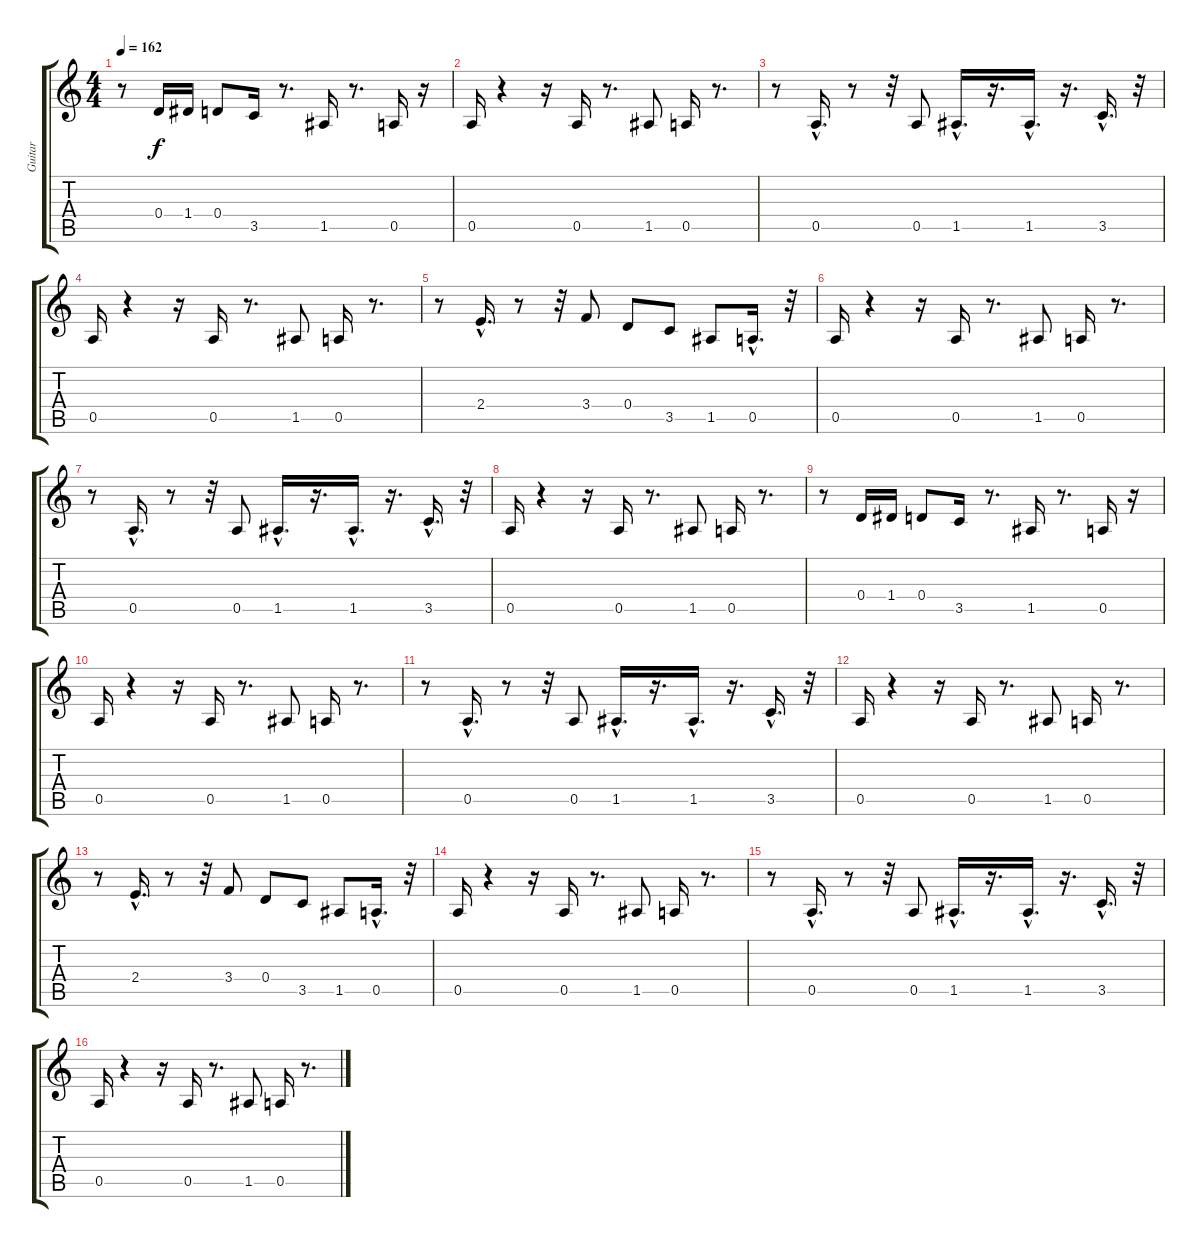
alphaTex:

\track ("Guitar" "Guitar") {instrument electricguitarclean}
\staff {score tabs}
\tuning (E4 B3 G3 D3 A2 E2) {hide}
\ts (4 4)
\tempo 162
\clef g2
\ks c
r.8{dy f} 0.4.16 1.4.16 0.4.8 3.5.16 r.8{d} 1.5.16 r.8{d} 0.5.16 r.16 |
0.5.16 r.4 r.16 0.5.16 r.8{d} 1.5.8 0.5.16 r.8{d} |
r.8 0.5{hac}.16{d} r.8 r.32 0.5.8 1.5{hac}.16{d} r.16{d} 1.5{hac}.16{d} r.16{d} 3.5{hac}.16{d} r.32 |
0.5.16 r.4 r.16 0.5.16 r.8{d} 1.5.8 0.5.16 r.8{d} |
r.8 2.4{hac}.16{d} r.8 r.32 3.4.8 0.4.8 3.5.8 1.5.8 0.5{hac}.16{d} r.32 |
0.5.16 r.4 r.16 0.5.16 r.8{d} 1.5.8 0.5.16 r.8{d} |
r.8 0.5{hac}.16{d} r.8 r.32 0.5.8 1.5{hac}.16{d} r.16{d} 1.5{hac}.16{d} r.16{d} 3.5{hac}.16{d} r.32 |
0.5.16 r.4 r.16 0.5.16 r.8{d} 1.5.8 0.5.16 r.8{d} |
r.8 0.4.16 1.4.16 0.4.8 3.5.16 r.8{d} 1.5.16 r.8{d} 0.5.16 r.16 |
0.5.16 r.4 r.16 0.5.16 r.8{d} 1.5.8 0.5.16 r.8{d} |
r.8 0.5{hac}.16{d} r.8 r.32 0.5.8 1.5{hac}.16{d} r.16{d} 1.5{hac}.16{d} r.16{d} 3.5{hac}.16{d} r.32 |
0.5.16 r.4 r.16 0.5.16 r.8{d} 1.5.8 0.5.16 r.8{d} |
r.8 2.4{hac}.16{d} r.8 r.32 3.4.8 0.4.8 3.5.8 1.5.8 0.5{hac}.16{d} r.32 |
0.5.16 r.4 r.16 0.5.16 r.8{d} 1.5.8 0.5.16 r.8{d} |
r.8 0.5{hac}.16{d} r.8 r.32 0.5.8 1.5{hac}.16{d} r.16{d} 1.5{hac}.16{d} r.16{d} 3.5{hac}.16{d} r.32 |
0.5.16 r.4 r.16 0.5.16 r.8{d} 1.5.8 0.5.16 r.8{d}
